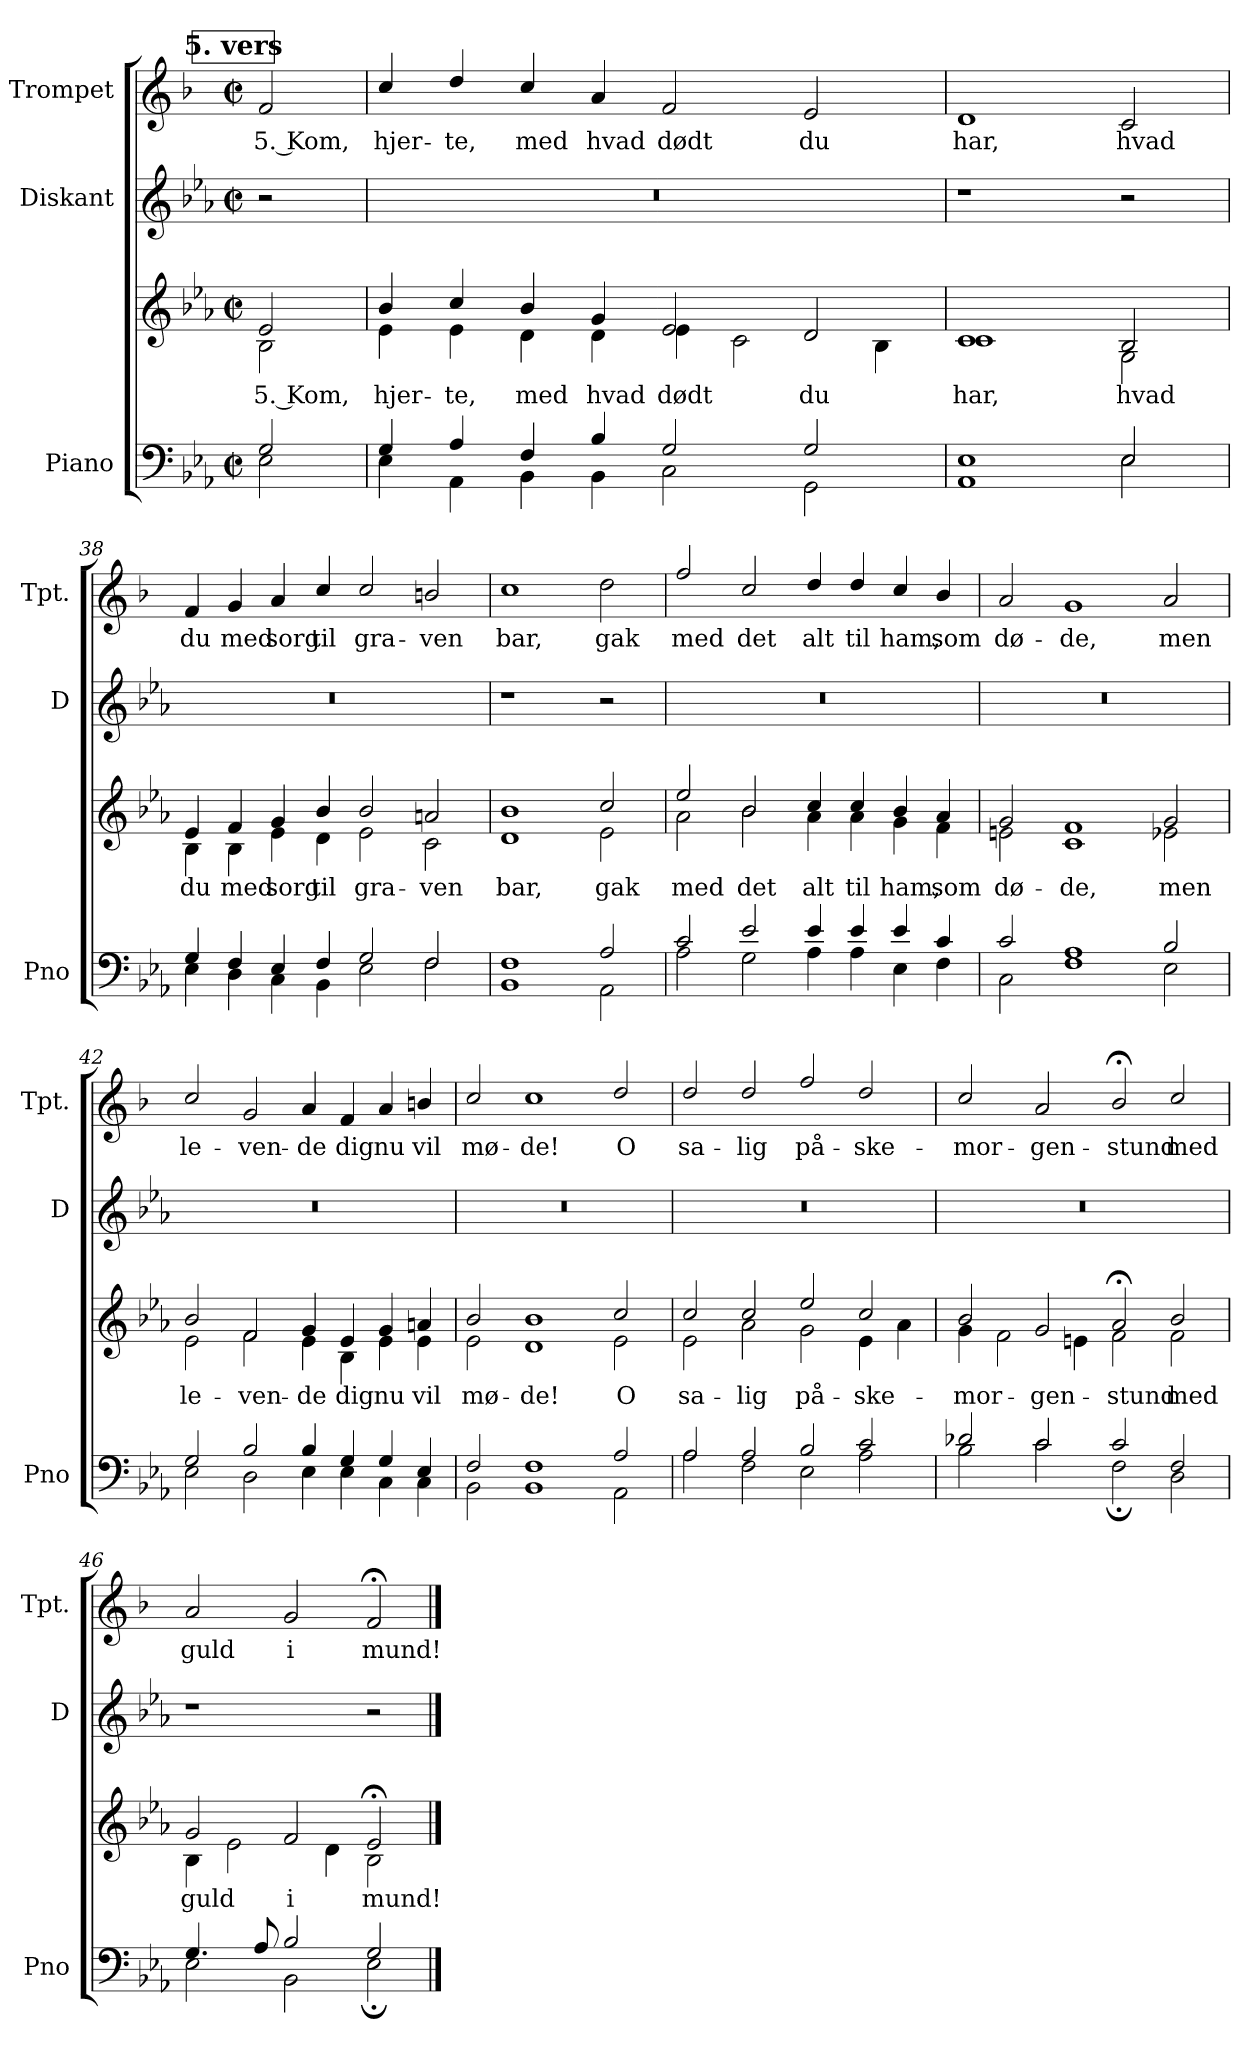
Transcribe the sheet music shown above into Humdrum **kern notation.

**kern	**kern	**text	**kern	**kern	**text
*part3	*part3	*part3	*part2	*part1	*part1
*staff4	*staff3	*staff3	*staff2	*staff1	*staff1
*I"Piano	*	*	*I"Diskant	*I"Trompet	*
*I'Pno	*	*	*I'D	*I'Tpt.	*
!!LO:PB:g=z
*clefF4	*clefG2	*	*clefG2	*clefG2	*
*	*	*	*	*ITrd1c2	*
*k[b-e-a-]	*k[b-e-a-]	*	*k[b-e-a-]	*k[b-e-a-]	*
*E-:	*E-:	*	*E-:	*E-:	*
*M4/2	*M4/2	*	*M4/2	*M4/2	*
*met(c|)	*met(c|)	*	*met(c|)	*met(c|)	*
!!LO:REH:place=s1:a:B:cj:t=5. vers
=35X4	=35X4	=35X4	=35X4	=35X4	=35X4
*^	*	*	*	*	*
!	!	!	!LO:LY:b	!	!	!LO:LY:b
*	*	*^	*	*	*	*
2G/	2E-\	2e-/	2B-\	5. Kom,	2r	2e-/	5. Kom,
=36	=36	=36	=36	=36	=36	=36	=36
!	!	!	!	!LO:LY:b	!	!	!LO:LY:b
4G/	4E-\	4b-/	4e-\	hjer-	0r	4b-/	hjer-
!	!	!	!	!LO:LY:b	!	!	!LO:LY:b
4A-/	4AA-\	4cc/	4e-\	-te,	.	4cc/	-te,
!	!	!	!	!LO:LY:b	!	!	!LO:LY:b
4F/	4BB-\	4b-/	4d\	med	.	4b-/	med
!	!	!	!	!LO:LY:b	!	!	!LO:LY:b
4B-/	4BB-\	4g/	4d\	hvad	.	4g/	hvad
!	!	!	!	!LO:LY:b	!	!	!LO:LY:b
2G/	2C\	2e-/	4e-\	dødt	.	2e-/	dødt
.	.	.	2c\	.	.	.	.
!	!	!	!	!LO:LY:b	!	!	!LO:LY:b
2G/	2GG\	2d/	.	du	.	2d/	du
.	.	.	4B-\	.	.	.	.
=37	=37	=37	=37	=37	=37	=37	=37
!	!	!	!	!LO:LY:b	!	!	!LO:LY:b
1E-	1AA-	1c	1c	har,	1r	1c	har,
!	!	!	!	!LO:LY:b	!	!	!LO:LY:b
2E-/	2E-\	2B-/	2G\	hvad	2r	2B-/	hvad
=38	=38	=38	=38	=38	=38	=38	=38
!	!	!	!	!LO:LY:b	!	!	!LO:LY:b
4G/	4E-\	4e-/	4B-\	du	0r	4e-/	du
!	!	!	!	!LO:LY:b	!	!	!LO:LY:b
4F/	4D\	4f/	4B-\	med	.	4f/	med
!	!	!	!	!LO:LY:b	!	!	!LO:LY:b
4E-/	4C\	4g/	4e-\	sorg	.	4g/	sorg
!	!	!	!	!LO:LY:b	!	!	!LO:LY:b
4F/	4BB-\	4b-/	4d\	til	.	4b-/	til
!	!	!	!	!LO:LY:b	!	!	!LO:LY:b
2G/	2E-\	2b-/	2e-\	gra-	.	2b-/	gra-
!	!	!	!	!LO:LY:b	!	!	!LO:LY:b
2F/	2F\	2an/	2c\	-ven	.	2an/	-ven
=39	=39	=39	=39	=39	=39	=39	=39
!	!	!	!	!LO:LY:b	!	!	!LO:LY:b
1F	1BB-	1b-	1d	bar,	1r	1b-	bar,
!	!	!	!	!LO:LY:b	!	!	!LO:LY:b
2A-/	2AA-\	2cc/	2e-\	gak	2r	2cc\	gak
!!LO:LB:g=z
=40	=40	=40	=40	=40	=40	=40	=40
!	!	!	!	!LO:LY:b	!	!	!LO:LY:b
2c/	2A-\	2ee-/	2a-\	med	0r	2ee-/	med
!	!	!	!	!LO:LY:b	!	!	!LO:LY:b
2e-/	2G\	2b-/	2b-\	det	.	2b-/	det
!	!	!	!	!LO:LY:b	!	!	!LO:LY:b
4e-/	4A-\	4cc/	4a-\	alt	.	4cc/	alt
!	!	!	!	!LO:LY:b	!	!	!LO:LY:b
4e-/	4A-\	4cc/	4a-\	til	.	4cc/	til
!	!	!	!	!LO:LY:b	!	!	!LO:LY:b
4e-/	4E-\	4b-/	4g\	ham,	.	4b-/	ham,
!	!	!	!	!LO:LY:b	!	!	!LO:LY:b
4c/	4F\	4a-/	4f\	som	.	4a-/	som
=41	=41	=41	=41	=41	=41	=41	=41
!	!	!	!	!LO:LY:b	!	!	!LO:LY:b
2c/	2C\	2g/	2en\	dø-	0r	2g/	dø-
!	!	!	!	!LO:LY:b	!	!	!LO:LY:b
1A-	1F	1f	1c	-de,	.	1f	-de,
!	!	!	!	!LO:LY:b	!	!	!LO:LY:b
2B-/	2E-\	2g/	2e-X\	men	.	2g/	men
=42	=42	=42	=42	=42	=42	=42	=42
!	!	!	!	!LO:LY:b	!	!	!LO:LY:b
2G/	2E-\	2b-/	2e-\	le-	0r	2b-/	le-
!	!	!	!	!LO:LY:b	!	!	!LO:LY:b
2B-/	2D\	2f/	2f\	-ven-	.	2f/	-ven-
!	!	!	!	!LO:LY:b	!	!	!LO:LY:b
4B-/	4E-\	4g/	4e-\	-de	.	4g/	-de
!	!	!	!	!LO:LY:b	!	!	!LO:LY:b
4G/	4E-\	4e-/	4B-\	dig	.	4e-/	dig
!	!	!	!	!LO:LY:b	!	!	!LO:LY:b
4G/	4C\	4g/	4e-\	nu	.	4g/	nu
!	!	!	!	!LO:LY:b	!	!	!LO:LY:b
4E-/	4C\	4an/	4e-\	vil	.	4an/	vil
=43	=43	=43	=43	=43	=43	=43	=43
!	!	!	!	!LO:LY:b	!	!	!LO:LY:b
2F/	2BB-\	2b-/	2e-\	mø-	0r	2b-/	mø-
!	!	!	!	!LO:LY:b	!	!	!LO:LY:b
1F	1BB-	1b-	1d	-de!	.	1b-	-de!
!	!	!	!	!LO:LY:b	!	!	!LO:LY:b
2A-/	2AA-\	2cc/	2e-\	O	.	2cc/	O
!!LO:LB:g=z
=44	=44	=44	=44	=44	=44	=44	=44
!	!	!	!	!LO:LY:b	!	!	!LO:LY:b
2A-/	2A-\	2cc/	2e-\	sa-	0r	2cc/	sa-
!	!	!	!	!LO:LY:b	!	!	!LO:LY:b
2A-/	2F\	2cc/	2a-\	-lig	.	2cc/	-lig
!	!	!	!	!LO:LY:b	!	!	!LO:LY:b
2B-/	2E-\	2ee-/	2g\	på-	.	2ee-/	på-
!	!	!	!	!LO:LY:b	!	!	!LO:LY:b
2c/	2A-\	2cc/	4e-\	-ske-	.	2cc/	-ske-
.	.	.	4a-\	.	.	.	.
=45	=45	=45	=45	=45	=45	=45	=45
!	!	!	!	!LO:LY:b	!	!	!LO:LY:b
2d-X/	2B-\	2b-/	4g\	-mor-	0r	2b-/	-mor-
.	.	.	2f\	.	.	.	.
!	!	!	!	!LO:LY:b	!	!	!LO:LY:b
2c/	2c\	2g/	.	-gen-	.	2g/	-gen-
.	.	.	4en\	.	.	.	.
!	!	!	!	!LO:LY:b	!	!	!LO:LY:b
2c/	2F;\	2a-;</	2f\	-stund	.	2a-;</	-stund
!	!	!	!	!LO:LY:b	!	!	!LO:LY:b
2F/	2D\	2b-/	2f\	med	.	2b-/	med
=46	=46	=46	=46	=46	=46	=46	=46
!	!	!	!	!LO:LY:b	!	!	!LO:LY:b
4.G/	2E-\	2g/	4B-\	guld	1r	2g/	guld
.	.	.	2e-\	.	.	.	.
8A-/	.	.	.	.	.	.	.
!	!	!	!	!LO:LY:b	!	!	!LO:LY:b
2B-/	2BB-\	2f/	.	i	.	2f/	i
.	.	.	4d\	.	.	.	.
!	!	!	!	!LO:LY:b	!	!	!LO:LY:b
2G/	2E-;\	2e-;</	2B-\	mund!	2r	2e-;</	mund!
*v	*v	*	*	*	*	*	*
*	*v	*v	*	*	*	*
==	==	==	==	==	==
*-	*-	*-	*-	*-	*-
